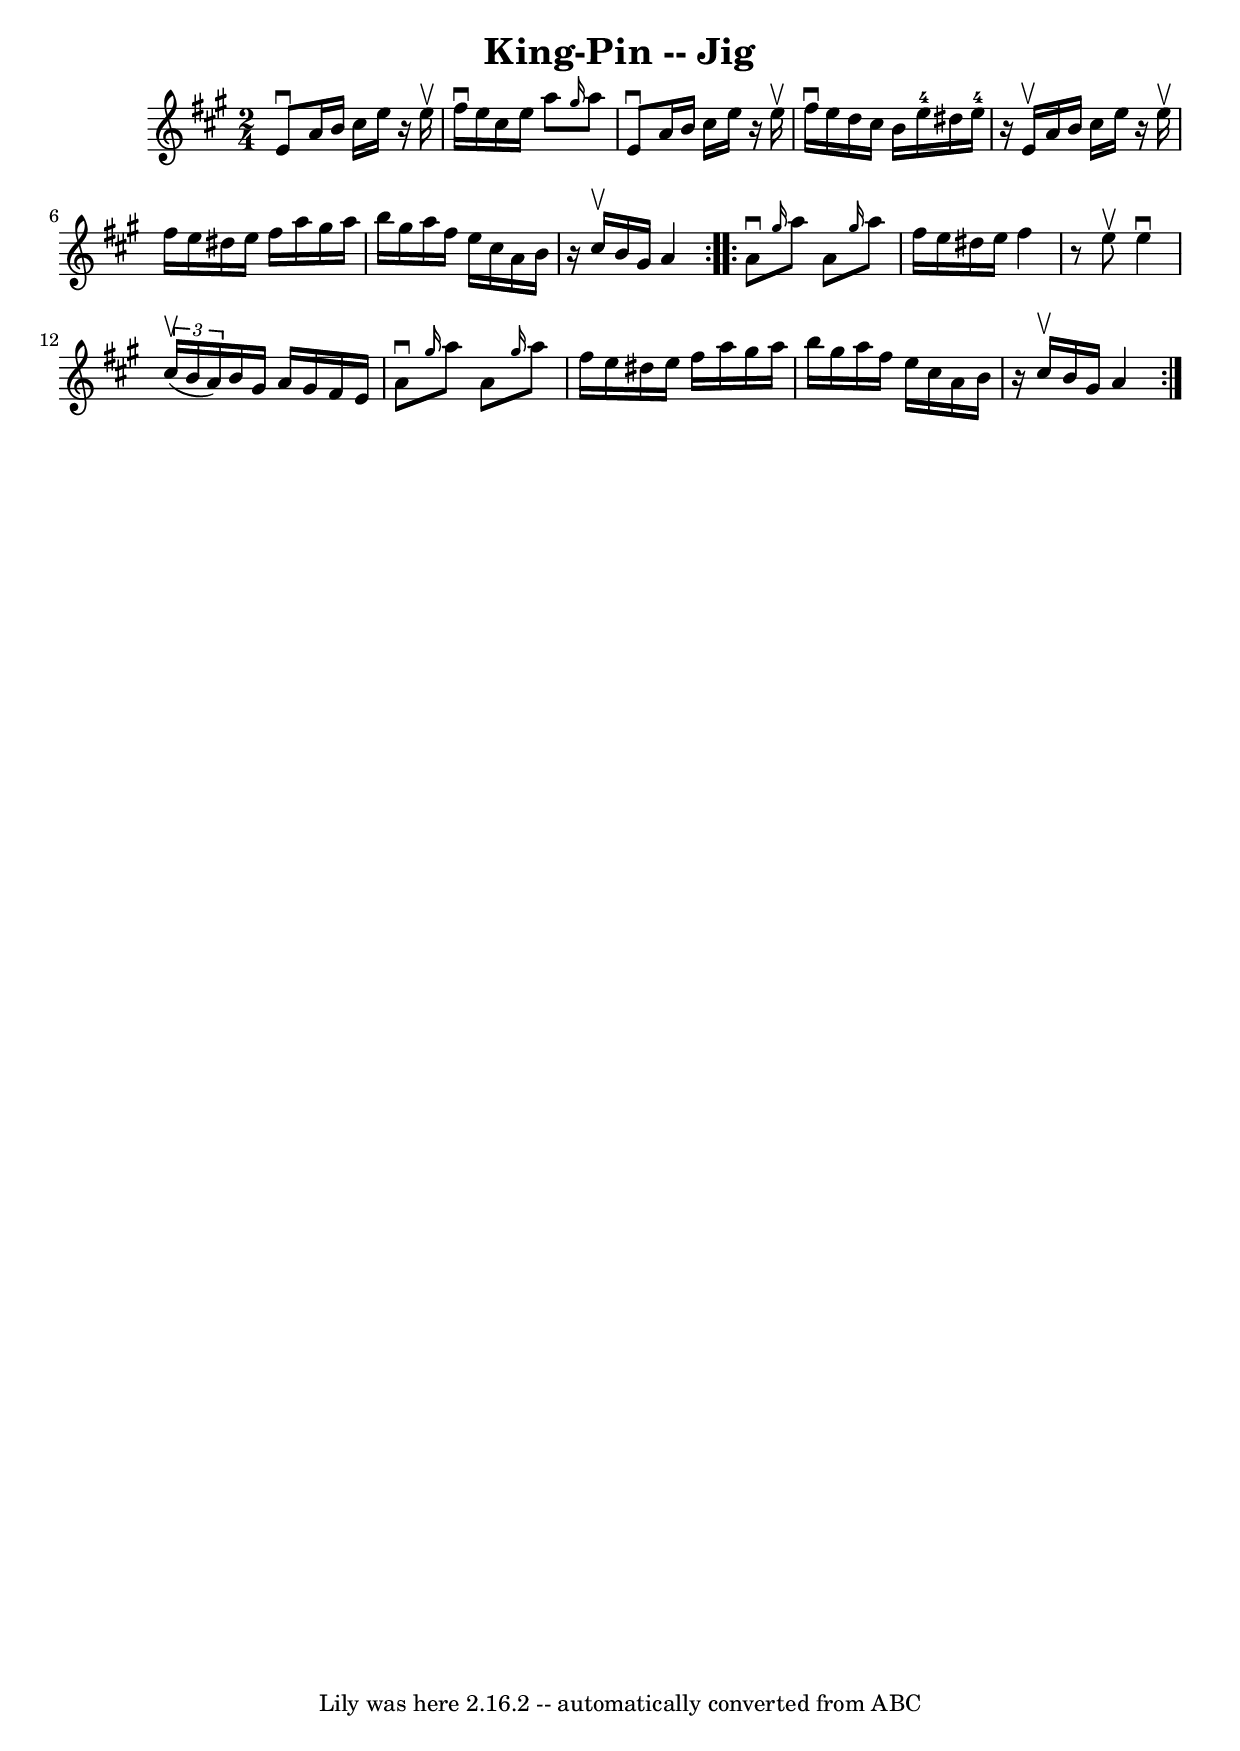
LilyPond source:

\version "2.16.2"
\include "Mammoth.ily"
\header {
  %% book = "Ryan's Mammoth Collection"
  crossRefNumber = "1"
  footnotes = "\\\\117 659"
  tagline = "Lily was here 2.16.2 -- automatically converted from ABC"
  title = "King-Pin -- Jig"

}
voicedefault =  {



  \repeat volta 2 {

    \time 2/4 
    \key a \major
    e'8^\downbow a'16 b'16 cis''16 e''16    
    r16 e''16^\upbow   |
    fis''16^\downbow e''16 cis''16 e''16    
    a''8  \grace { gis''16  
		 } a''8    |
    e'8^\downbow a'16 b'16  
    cis''16 e''16    r16 e''16^\upbow   |
    fis''16^\downbow e''16  
    d''16 cis''16 b'16 e''16-4 dis''16 e''16-4   |
    
    r16 e'16^\upbow a'16 b'16 cis''16 e''16    r16 e''16^\upbow    |
    fis''16 e''16 dis''16 e''16 fis''16 a''16 gis''16  
    a''16    |
    b''16 gis''16 a''16 fis''16 e''16 cis''16  
    a'16 b'16    |
    r16 cis''16^\upbow b'16 gis'16 a'4  
  }     

  \repeat volta 2 {
    a'8^\downbow \grace { gis''16  
			} a''8 a'8  
    \grace { gis''16  
	   } a''8    |
    fis''16 e''16 dis''16    
    e''16 fis''4    |
    r8 e''8^\upbow e''4^\downbow   |
    
    \times 2/3 { cis''16^\upbow(b'16 a'16) 
	       } b'16 gis'16 a'16   
    gis'16 fis'16 e'16    |
    a'8^\downbow \grace { gis''16  
			}  
    a''8 a'8  \grace { gis''16  
		     } a''8    |
    fis''16 e''16    
    dis''16 e''16 fis''16 a''16 gis''16 a''16    |
    b''16    
    gis''16 a''16 fis''16 e''16 cis''16 a'16 b'16    |
    
    r16 cis''16^\upbow b'16 gis'16 a'4    
  }   

}

\score{
  <<

    \context Staff="default"
    {
      \voicedefault 
      
    }

  >>
  \layout {
    
  }
  \midi {
  }

}
